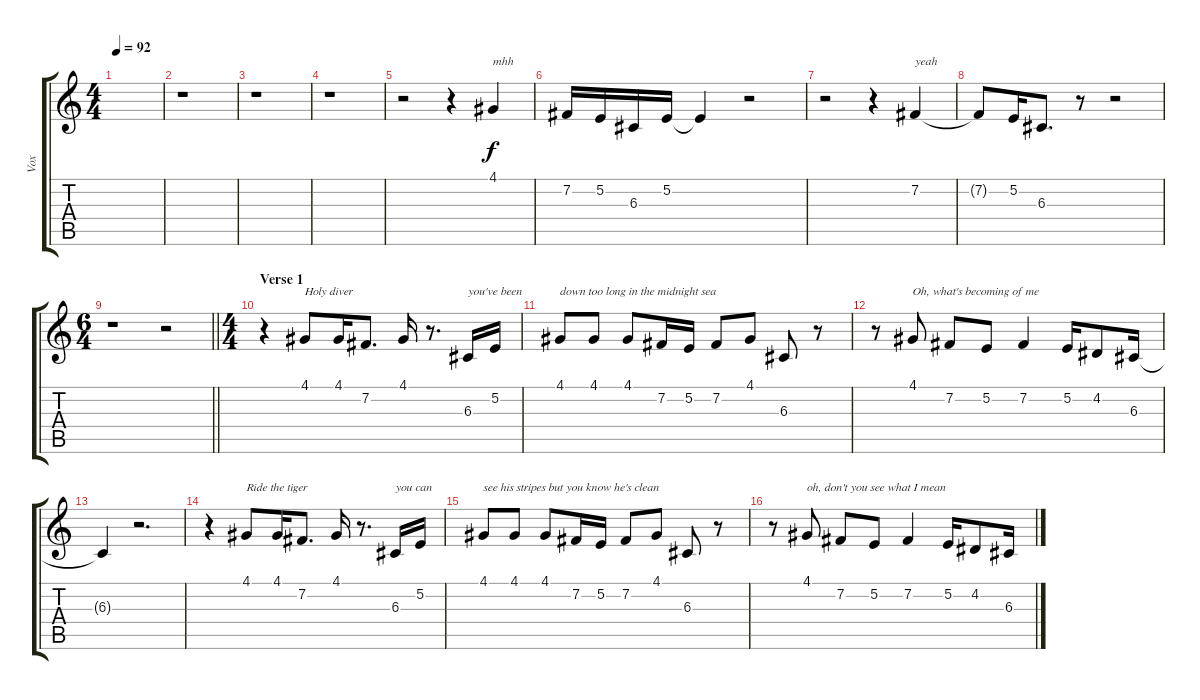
\track ("Vox" "Vox") {instrument violin}
\staff {score tabs}
\tuning (E4 B3 G3 D3 A2 E2) {hide}
\ts (4 4)
\tempo 92
\clef g2
\ks c
|
r.1 |
r.1 |
r.1 |
r.2 r.4 4.1.4{txt "mhh"} |
7.2.16 5.2.16 6.3.16 5.2.16 5.2{t}.4 r.2 |
r.2 r.4 7.2.4{txt "yeah"} |
7.2{t}.8 5.2.16 6.3.8{d} r.8 r.2 |
\ts (6 4)
\barLineRight lightlight
r.1 r.2 |
\ts (4 4)
\section ("" "Verse 1")
r.4 4.1.8{txt "Holy diver"} 4.1.16 7.2.8{d} 4.1.16 r.8{d} 6.3.16{txt "you've been"} 5.2.16 |
4.1.8{txt "down too long in the midnight sea"} 4.1.8 4.1.8 7.2.16 5.2.16 7.2.8 4.1.8 6.3.8 r.8 |
r.8 4.1.8{txt "Oh, what's becoming of me"} 7.2.8 5.2.8 7.2.4 5.2.16 4.2.8 6.3.16 |
6.3{t}.4 r.2{d} |
r.4 4.1.8{txt "Ride the tiger"} 4.1.16 7.2.8{d} 4.1.16 r.8{d} 6.3.16{txt "you can"} 5.2.16 |
4.1.8{txt "see his stripes but you know he's clean"} 4.1.8 4.1.8 7.2.16 5.2.16 7.2.8 4.1.8 6.3.8 r.8 |
r.8 4.1.8{txt "oh, don't you see what I mean"} 7.2.8 5.2.8 7.2.4 5.2.16 4.2.8 6.3.16
